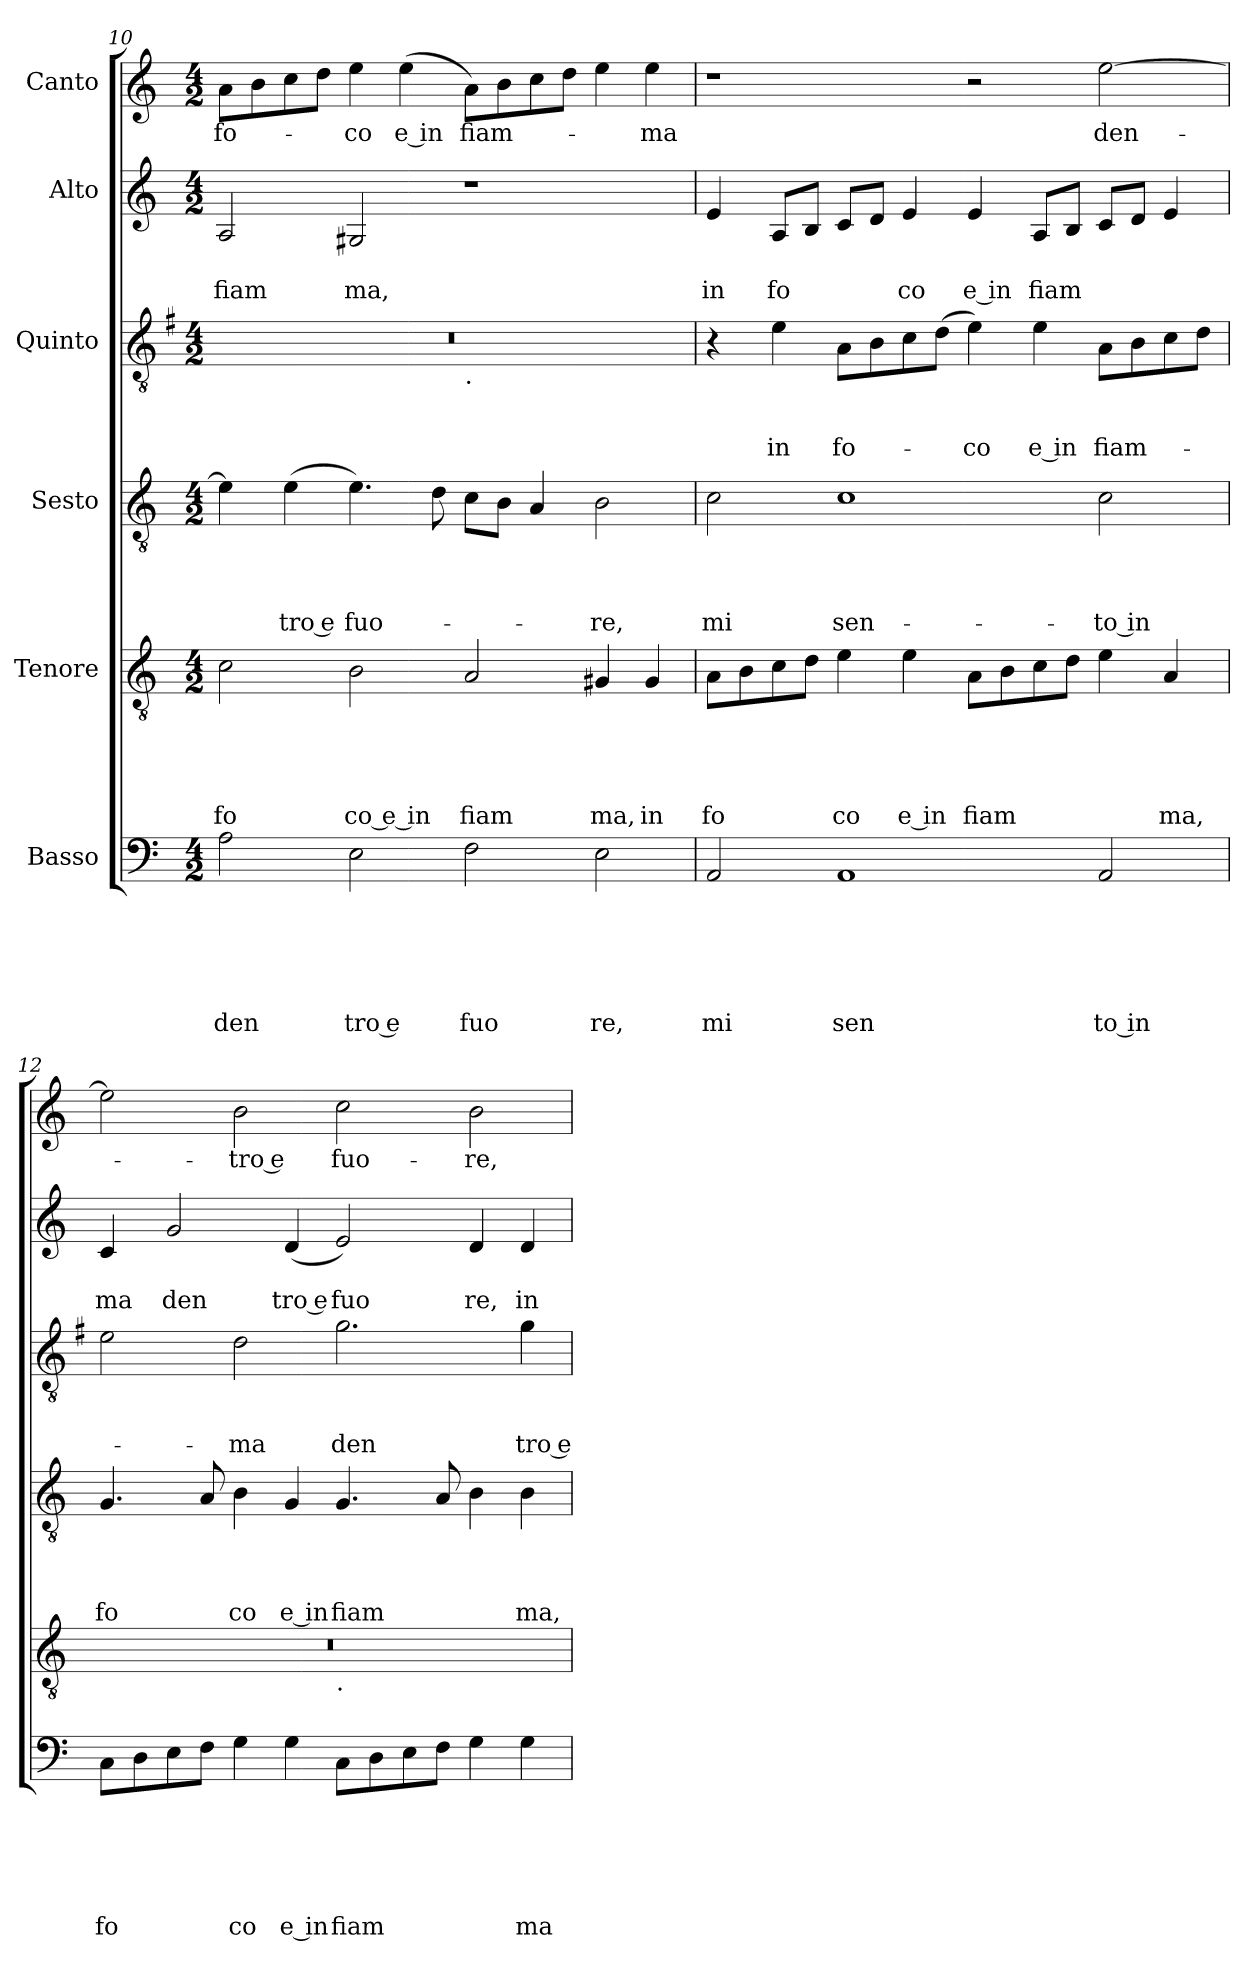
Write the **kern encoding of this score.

**kern	**text	**text	**text	**text	**text	**text	**kern	**text	**text	**text	**text	**text	**kern	**text	**text	**text	**text	**kern	**text	**text	**text	**kern	**text	**text	**kern	**text
*part6	*part6	*part6	*part6	*part6	*part6	*part6	*part5	*part5	*part5	*part5	*part5	*part5	*part4	*part4	*part4	*part4	*part4	*part3	*part3	*part3	*part3	*part2	*part2	*part2	*part1	*part1
*staff6	*staff6	*staff6	*staff6	*staff6	*staff6	*staff6	*staff5	*staff5	*staff5	*staff5	*staff5	*staff5	*staff4	*staff4	*staff4	*staff4	*staff4	*staff3	*staff3	*staff3	*staff3	*staff2	*staff2	*staff2	*staff1	*staff1
*I"Basso	*	*	*	*	*	*	*I"Tenore	*	*	*	*	*	*I"Sesto	*	*	*	*	*I"Quinto	*	*	*	*I"Alto	*	*	*I"Canto	*
*clefF4	*	*	*	*	*	*	*clefGv2	*	*	*	*	*	*clefGv2	*	*	*	*	*clefGv2	*	*	*	*clefG2	*	*	*clefG2	*
*	*	*	*	*	*	*	*	*	*	*	*	*	*	*	*	*	*	*ITrd-3c-5	*	*	*	*	*	*	*	*
*k[]	*	*	*	*	*	*	*k[]	*	*	*	*	*	*k[]	*	*	*	*	*k[]	*	*	*	*k[]	*	*	*k[]	*
*C:	*	*	*	*	*	*	*C:	*	*	*	*	*	*C:	*	*	*	*	*C:	*	*	*	*C:	*	*	*C:	*
*M4/2	*	*	*	*	*	*	*M4/2	*	*	*	*	*	*M4/2	*	*	*	*	*M4/2	*	*	*	*M4/2	*	*	*M4/2	*
=10	=10	=10	=10	=10	=10	=10	=10	=10	=10	=10	=10	=10	=10	=10	=10	=10	=10	=10	=10	=10	=10	=10	=10	=10	=10	=10
!	!	!	!	!	!	!LO:LY:b	!	!	!	!	!	!LO:LY:b	!	!	!	!	!	!	!	!	!	!	!	!LO:LY:b	!	!LO:LY:b
*	*	*	*	*	*	*	*	*	*	*	*	*	*	*	*	*	*	*^	*	*	*	*	*	*	*	*
2A\	.	.	.	.	.	den	2c\	.	.	.	.	fo	4e\]	.	.	.	.	0r	1ryy	.	.	.	2A/	.	fiam	8a\L	fo-
.	.	.	.	.	.	.	.	.	.	.	.	.	.	.	.	.	.	.	.	.	.	.	.	.	.	8b\	.
!	!	!	!	!	!	!	!	!	!	!	!	!	!	!	!	!	!LO:LY:b:rj	!	!	!	!	!	!	!	!	!	!
.	.	.	.	.	.	.	.	.	.	.	.	.	(<4e\	.	.	.	-tro e	.	.	.	.	.	.	.	.	8cc\	.
.	.	.	.	.	.	.	.	.	.	.	.	.	.	.	.	.	.	.	.	.	.	.	.	.	.	8dd\J	.
!	!	!	!	!	!	!LO:LY:b:rj	!	!	!	!	!	!LO:LY:b:rj	!	!	!	!	!LO:LY:b	!	!	!	!	!	!	!	!LO:LY:b	!	!LO:LY:b
2E\	.	.	.	.	.	tro e	2B\	.	.	.	.	co e in	4.e\)	.	.	.	fuo-	.	.	.	.	.	2G#X/	.	ma,	4ee\	-co
!	!	!	!	!	!	!	!	!	!	!	!	!	!	!	!	!	!	!	!	!	!	!	!	!	!	!	!LO:LY:b
.	.	.	.	.	.	.	.	.	.	.	.	.	.	.	.	.	.	.	.	.	.	.	.	.	.	(<4ee\	e in
.	.	.	.	.	.	.	.	.	.	.	.	.	8d\	.	.	.	.	.	.	.	.	.	.	.	.	.	.
!	!	!	!	!	!	!	!	!	!	!	!	!	!	!	!	!	!	!	!LO:TX:b:t=.	!	!	!	!	!	!	!	!
!	!	!	!	!	!	!LO:LY:b	!	!	!	!	!	!LO:LY:b	!	!	!	!	!	!	!	!	!	!	!	!	!	!	!LO:LY:b
2F\	.	.	.	.	.	fuo	2A/	.	.	.	.	fiam	8c\L	.	.	.	.	.	1ryy	.	.	.	1r	.	.	8a\L)	fiam-
.	.	.	.	.	.	.	.	.	.	.	.	.	8B\J	.	.	.	.	.	.	.	.	.	.	.	.	8b\	.
.	.	.	.	.	.	.	.	.	.	.	.	.	4A/	.	.	.	.	.	.	.	.	.	.	.	.	8cc\	.
.	.	.	.	.	.	.	.	.	.	.	.	.	.	.	.	.	.	.	.	.	.	.	.	.	.	8dd\J	.
!	!	!	!	!	!	!LO:LY:b	!	!	!	!	!	!LO:LY:b	!	!	!	!	!LO:LY:b	!	!	!	!	!	!	!	!	!	!
2E\	.	.	.	.	.	re,	4G#X/	.	.	.	.	ma,	2B\	.	.	.	-re,	.	.	.	.	.	.	.	.	4ee\	.
!	!	!	!	!	!	!	!	!	!	!	!	!LO:LY:b	!	!	!	!	!	!	!	!	!	!	!	!	!	!	!LO:LY:b
.	.	.	.	.	.	.	4G#/	.	.	.	.	in	.	.	.	.	.	.	.	.	.	.	.	.	.	4ee\	-ma
=11	=11	=11	=11	=11	=11	=11	=11	=11	=11	=11	=11	=11	=11	=11	=11	=11	=11	=11	=11	=11	=11	=11	=11	=11	=11	=11	=11
!	!	!	!	!	!	!LO:LY:b	!	!	!	!	!	!LO:LY:b	!	!	!	!	!LO:LY:b	!	!	!	!	!	!	!	!LO:LY:b	!	!
*	*	*	*	*	*	*	*	*	*	*	*	*	*	*	*	*	*	*v	*v	*	*	*	*	*	*	*	*
2AA/	.	.	.	.	.	mi	8A\L	.	.	.	.	fo	2c\	.	.	.	mi	4r	.	.	.	4e/	.	in	1r	.
.	.	.	.	.	.	.	8B\	.	.	.	.	.	.	.	.	.	.	.	.	.	.	.	.	.	.	.
!	!	!	!	!	!	!	!	!	!	!	!	!	!	!	!	!	!	!	!	!	!LO:LY:b	!	!	!LO:LY:b	!	!
.	.	.	.	.	.	.	8c\	.	.	.	.	.	.	.	.	.	.	4a\	.	.	in	8A/L	.	fo	.	.
.	.	.	.	.	.	.	8d\J	.	.	.	.	.	.	.	.	.	.	.	.	.	.	8B/J	.	.	.	.
!	!	!	!	!	!	!LO:LY:b	!	!	!	!	!	!LO:LY:b	!	!	!	!	!LO:LY:b	!	!	!	!LO:LY:b	!	!	!	!	!
1AA	.	.	.	.	.	sen	4e\	.	.	.	.	co	1c	.	.	.	sen-	8d\L	.	.	fo-	8c/L	.	.	.	.
.	.	.	.	.	.	.	.	.	.	.	.	.	.	.	.	.	.	8e\	.	.	.	8d/J	.	.	.	.
!	!	!	!	!	!	!	!	!	!	!	!	!LO:LY:b	!	!	!	!	!	!	!	!	!	!	!	!LO:LY:b	!	!
.	.	.	.	.	.	.	4e\	.	.	.	.	e in	.	.	.	.	.	8f\	.	.	.	4e/	.	co	.	.
.	.	.	.	.	.	.	.	.	.	.	.	.	.	.	.	.	.	(>8g\J	.	.	.	.	.	.	.	.
!	!	!	!	!	!	!	!	!	!	!	!	!LO:LY:b	!	!	!	!	!	!	!	!	!LO:LY:b	!	!	!LO:LY:b	!	!
.	.	.	.	.	.	.	8A\L	.	.	.	.	fiam	.	.	.	.	.	4a\)	.	.	-co	4e/	.	e in	2r	.
.	.	.	.	.	.	.	8B\	.	.	.	.	.	.	.	.	.	.	.	.	.	.	.	.	.	.	.
!	!	!	!	!	!	!	!	!	!	!	!	!	!	!	!	!	!	!	!	!	!LO:LY:b	!	!	!LO:LY:b	!	!
.	.	.	.	.	.	.	8c\	.	.	.	.	.	.	.	.	.	.	4a\	.	.	e in	8A/L	.	fiam	.	.
.	.	.	.	.	.	.	8d\J	.	.	.	.	.	.	.	.	.	.	.	.	.	.	8B/J	.	.	.	.
!	!	!	!	!	!	!LO:LY:b:rj	!	!	!	!	!	!	!	!	!	!	!LO:LY:b:rj	!	!	!	!LO:LY:b	!	!	!	!	!LO:LY:b
2AA/	.	.	.	.	.	to in	4e\	.	.	.	.	.	2c\	.	.	.	-to in	8d\L	.	.	fiam-	8c/L	.	.	[<2ee\	den-
.	.	.	.	.	.	.	.	.	.	.	.	.	.	.	.	.	.	8e\	.	.	.	8d/J	.	.	.	.
!	!	!	!	!	!	!	!	!	!	!	!	!LO:LY:b	!	!	!	!	!	!	!	!	!	!	!	!	!	!
.	.	.	.	.	.	.	4A/	.	.	.	.	ma,	.	.	.	.	.	8f\	.	.	.	4e/	.	.	.	.
.	.	.	.	.	.	.	.	.	.	.	.	.	.	.	.	.	.	8g\J	.	.	.	.	.	.	.	.
!!LO:PB:g=z
=12	=12	=12	=12	=12	=12	=12	=12	=12	=12	=12	=12	=12	=12	=12	=12	=12	=12	=12	=12	=12	=12	=12	=12	=12	=12	=12
!	!	!	!	!	!	!LO:LY:b	!	!	!	!	!	!	!	!	!	!	!LO:LY:b	!	!	!	!	!	!	!LO:LY:b	!	!
*	*	*	*	*	*	*	*^	*	*	*	*	*	*	*	*	*	*	*	*	*	*	*	*	*	*	*
8C\L	.	.	.	.	.	fo	0r	1ryy	.	.	.	.	.	4.G/	.	.	.	fo	2a\	.	.	.	4c/	.	ma	2ee\]	.
8D\	.	.	.	.	.	.	.	.	.	.	.	.	.	.	.	.	.	.	.	.	.	.	.	.	.	.	.
!	!	!	!	!	!	!	!	!	!	!	!	!	!	!	!	!	!	!	!	!	!	!	!	!	!LO:LY:b	!	!
8E\	.	.	.	.	.	.	.	.	.	.	.	.	.	.	.	.	.	.	.	.	.	.	2g/	.	den	.	.
8F\J	.	.	.	.	.	.	.	.	.	.	.	.	.	8A/	.	.	.	.	.	.	.	.	.	.	.	.	.
!	!	!	!	!	!	!LO:LY:b	!	!	!	!	!	!	!	!	!	!	!	!LO:LY:b	!	!	!	!LO:LY:b	!	!	!	!	!LO:LY:b:rj
4G\	.	.	.	.	.	co	.	.	.	.	.	.	.	4B\	.	.	.	co	2g\	.	.	-ma	.	.	.	2b\	-tro e
!	!	!	!	!	!	!LO:LY:b	!	!	!	!	!	!	!	!	!	!	!	!LO:LY:b	!	!	!	!	!	!	!LO:LY:b:rj	!	!
4G\	.	.	.	.	.	e in	.	.	.	.	.	.	.	4G/	.	.	.	e in	.	.	.	.	(<4d/	.	tro e	.	.
!	!	!	!	!	!	!	!	!LO:TX:b:t=.	!	!	!	!	!	!	!	!	!	!	!	!	!	!	!	!	!	!	!
!	!	!	!	!	!	!LO:LY:b	!	!	!	!	!	!	!	!	!	!	!	!LO:LY:b	!	!	!	!LO:LY:b	!	!	!LO:LY:b	!	!LO:LY:b
8C\L	.	.	.	.	.	fiam	.	1ryy	.	.	.	.	.	4.G/	.	.	.	fiam	2.cc\	.	.	den	2e/)	.	fuo	2cc\	fuo-
8D\	.	.	.	.	.	.	.	.	.	.	.	.	.	.	.	.	.	.	.	.	.	.	.	.	.	.	.
8E\	.	.	.	.	.	.	.	.	.	.	.	.	.	.	.	.	.	.	.	.	.	.	.	.	.	.	.
8F\J	.	.	.	.	.	.	.	.	.	.	.	.	.	8A/	.	.	.	.	.	.	.	.	.	.	.	.	.
!	!	!	!	!	!	!	!	!	!	!	!	!	!	!	!	!	!	!	!	!	!	!	!	!	!LO:LY:b	!	!LO:LY:b
4G\	.	.	.	.	.	.	.	.	.	.	.	.	.	4B\	.	.	.	.	.	.	.	.	4d/	.	re,	2b\	-re,
!	!	!	!	!	!	!LO:LY:b	!	!	!	!	!	!	!	!	!	!	!	!LO:LY:b	!	!	!	!LO:LY:b:rj	!	!	!LO:LY:b	!	!
4G\	.	.	.	.	.	ma	.	.	.	.	.	.	.	4B\	.	.	.	ma,	4cc\	.	.	tro e	4d/	.	in	.	.
*	*	*	*	*	*	*	*v	*v	*	*	*	*	*	*	*	*	*	*	*	*	*	*	*	*	*	*	*
=	=	=	=	=	=	=	=	=	=	=	=	=	=	=	=	=	=	=	=	=	=	=	=	=	=	=
*-	*-	*-	*-	*-	*-	*-	*-	*-	*-	*-	*-	*-	*-	*-	*-	*-	*-	*-	*-	*-	*-	*-	*-	*-	*-	*-
